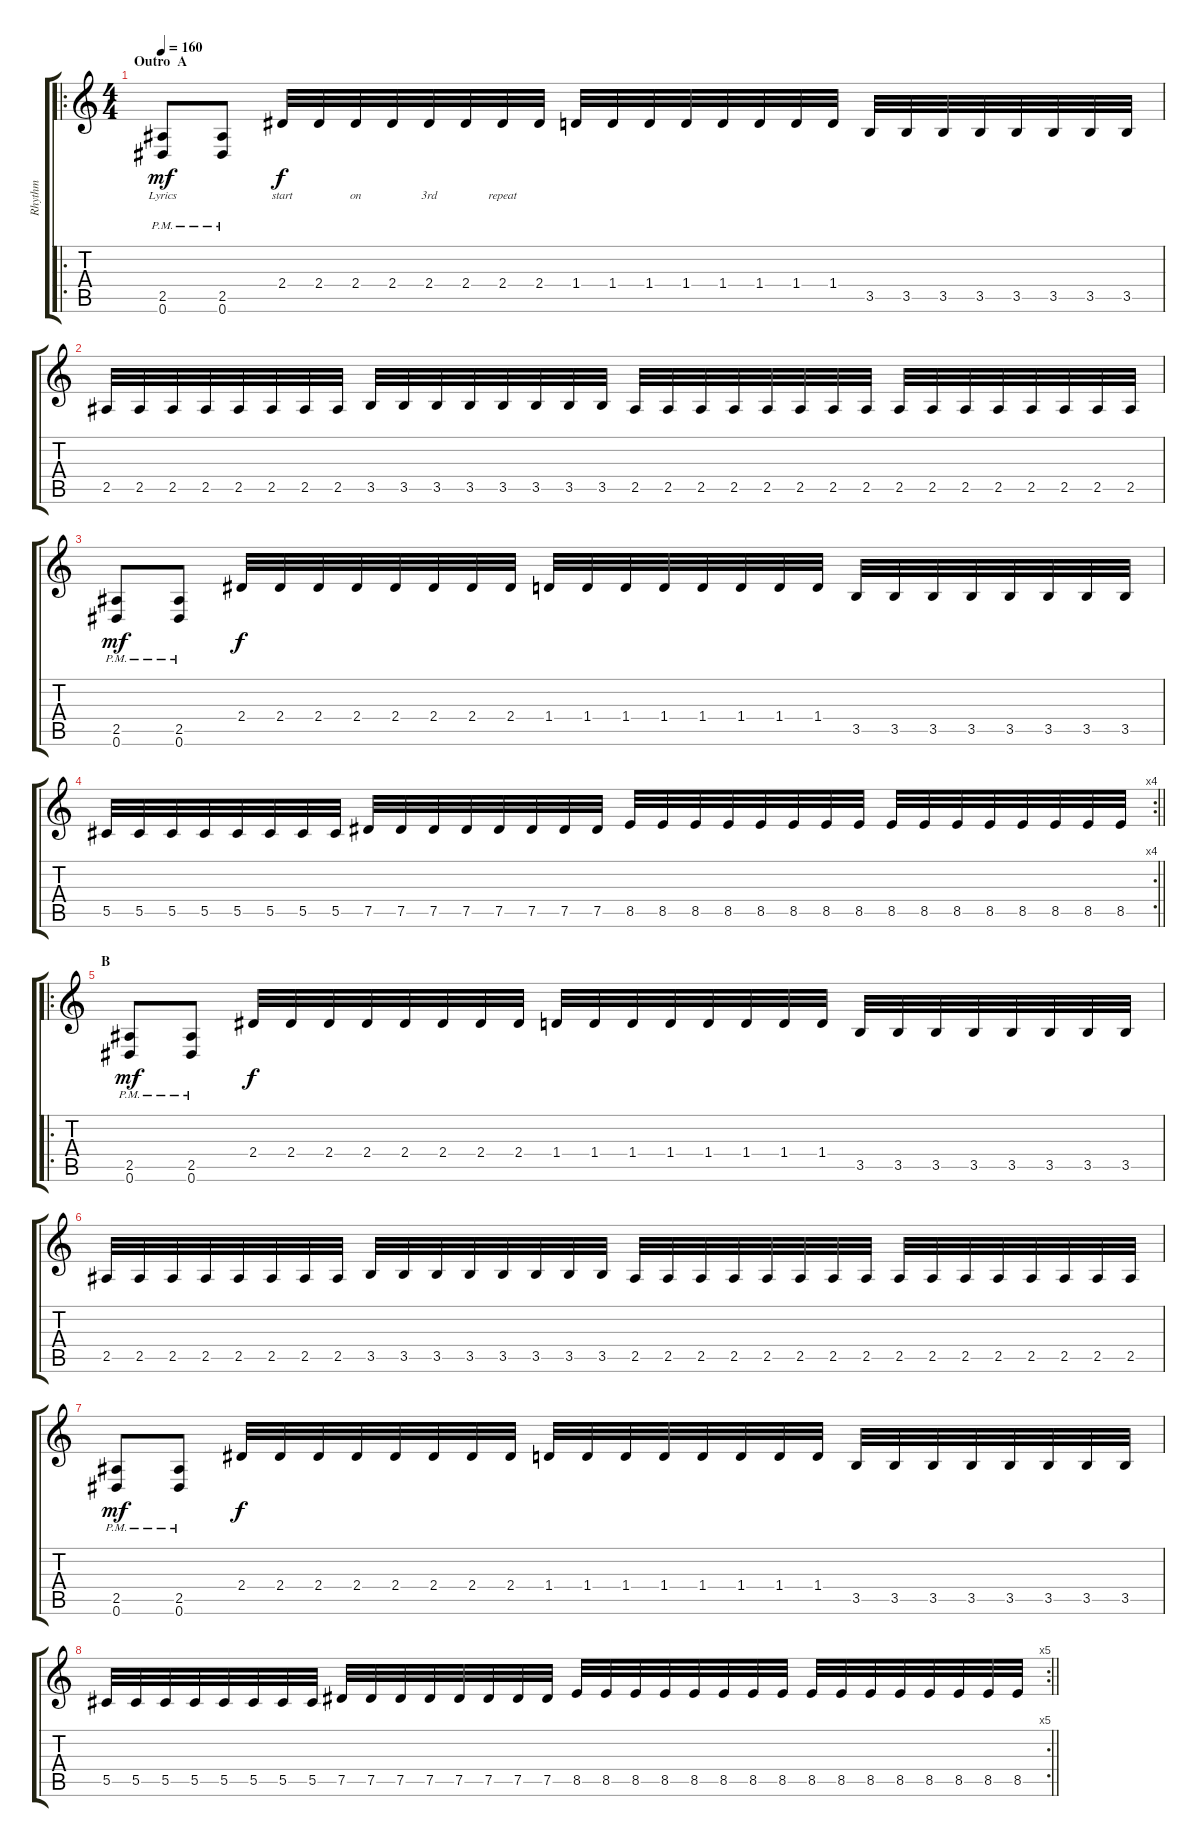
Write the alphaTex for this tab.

\track ("Rhythm" "Rhythm") {instrument overdrivenguitar}
\staff {score tabs}
\tuning (Eb4 Bb3 Gb3 Db3 Ab2 Eb2) {hide}
\ro
\ts (4 4)
\section ("" "Outro  A")
\tempo 160
\clef g2
\ks c
(2.5{pm} 0.6{pm}).8{lyrics (0 "Lyrics") lyrics (1 "") lyrics (2 "") lyrics (3 "") lyrics (4 "") dy mf} (2.5{pm} 0.6{pm}).8{lyrics (0 "") lyrics (1 "") lyrics (2 "") lyrics (3 "") lyrics (4 "")} 2.4.32{lyrics (0 "start") lyrics (1 "") lyrics (2 "") lyrics (3 "") lyrics (4 "") dy f} 2.4.32{lyrics (0 "") lyrics (1 "") lyrics (2 "") lyrics (3 "") lyrics (4 "")} 2.4.32{lyrics (0 "on") lyrics (1 "") lyrics (2 "") lyrics (3 "") lyrics (4 "")} 2.4.32{lyrics (0 "") lyrics (1 "") lyrics (2 "") lyrics (3 "") lyrics (4 "")} 2.4.32{lyrics (0 "3rd") lyrics (1 "") lyrics (2 "") lyrics (3 "") lyrics (4 "")} 2.4.32{lyrics (0 "") lyrics (1 "") lyrics (2 "") lyrics (3 "") lyrics (4 "")} 2.4.32{lyrics (0 "repeat") lyrics (1 "") lyrics (2 "") lyrics (3 "") lyrics (4 "")} 2.4.32 1.4.32 1.4.32 1.4.32 1.4.32 1.4.32 1.4.32 1.4.32 1.4.32 3.5.32 3.5.32 3.5.32 3.5.32 3.5.32 3.5.32 3.5.32 3.5.32 |
2.5.32 2.5.32 2.5.32 2.5.32 2.5.32 2.5.32 2.5.32 2.5.32 3.5.32 3.5.32 3.5.32 3.5.32 3.5.32 3.5.32 3.5.32 3.5.32 2.5.32 2.5.32 2.5.32 2.5.32 2.5.32 2.5.32 2.5.32 2.5.32 2.5.32 2.5.32 2.5.32 2.5.32 2.5.32 2.5.32 2.5.32 2.5.32 |
(2.5{pm} 0.6{pm}).8{dy mf} (2.5{pm} 0.6{pm}).8 2.4.32{dy f} 2.4.32 2.4.32 2.4.32 2.4.32 2.4.32 2.4.32 2.4.32 1.4.32 1.4.32 1.4.32 1.4.32 1.4.32 1.4.32 1.4.32 1.4.32 3.5.32 3.5.32 3.5.32 3.5.32 3.5.32 3.5.32 3.5.32 3.5.32 |
\rc 4
\barLineRight lightlight
5.5.32 5.5.32 5.5.32 5.5.32 5.5.32 5.5.32 5.5.32 5.5.32 7.5.32 7.5.32 7.5.32 7.5.32 7.5.32 7.5.32 7.5.32 7.5.32 8.5.32 8.5.32 8.5.32 8.5.32 8.5.32 8.5.32 8.5.32 8.5.32 8.5.32 8.5.32 8.5.32 8.5.32 8.5.32 8.5.32 8.5.32 8.5.32 |
\ro
\section ("" "B")
(2.5{pm} 0.6{pm}).8{dy mf} (2.5{pm} 0.6{pm}).8 2.4.32{dy f} 2.4.32 2.4.32 2.4.32 2.4.32 2.4.32 2.4.32 2.4.32 1.4.32 1.4.32 1.4.32 1.4.32 1.4.32 1.4.32 1.4.32 1.4.32 3.5.32 3.5.32 3.5.32 3.5.32 3.5.32 3.5.32 3.5.32 3.5.32 |
2.5.32 2.5.32 2.5.32 2.5.32 2.5.32 2.5.32 2.5.32 2.5.32 3.5.32 3.5.32 3.5.32 3.5.32 3.5.32 3.5.32 3.5.32 3.5.32 2.5.32 2.5.32 2.5.32 2.5.32 2.5.32 2.5.32 2.5.32 2.5.32 2.5.32 2.5.32 2.5.32 2.5.32 2.5.32 2.5.32 2.5.32 2.5.32 |
(2.5{pm} 0.6{pm}).8{dy mf} (2.5{pm} 0.6{pm}).8 2.4.32{dy f} 2.4.32 2.4.32 2.4.32 2.4.32 2.4.32 2.4.32 2.4.32 1.4.32 1.4.32 1.4.32 1.4.32 1.4.32 1.4.32 1.4.32 1.4.32 3.5.32 3.5.32 3.5.32 3.5.32 3.5.32 3.5.32 3.5.32 3.5.32 |
\rc 5
\barLineRight lightlight
5.5.32 5.5.32 5.5.32 5.5.32 5.5.32 5.5.32 5.5.32 5.5.32 7.5.32 7.5.32 7.5.32 7.5.32 7.5.32 7.5.32 7.5.32 7.5.32 8.5.32 8.5.32 8.5.32 8.5.32 8.5.32 8.5.32 8.5.32 8.5.32 8.5.32 8.5.32 8.5.32 8.5.32 8.5.32 8.5.32 8.5.32 8.5.32
